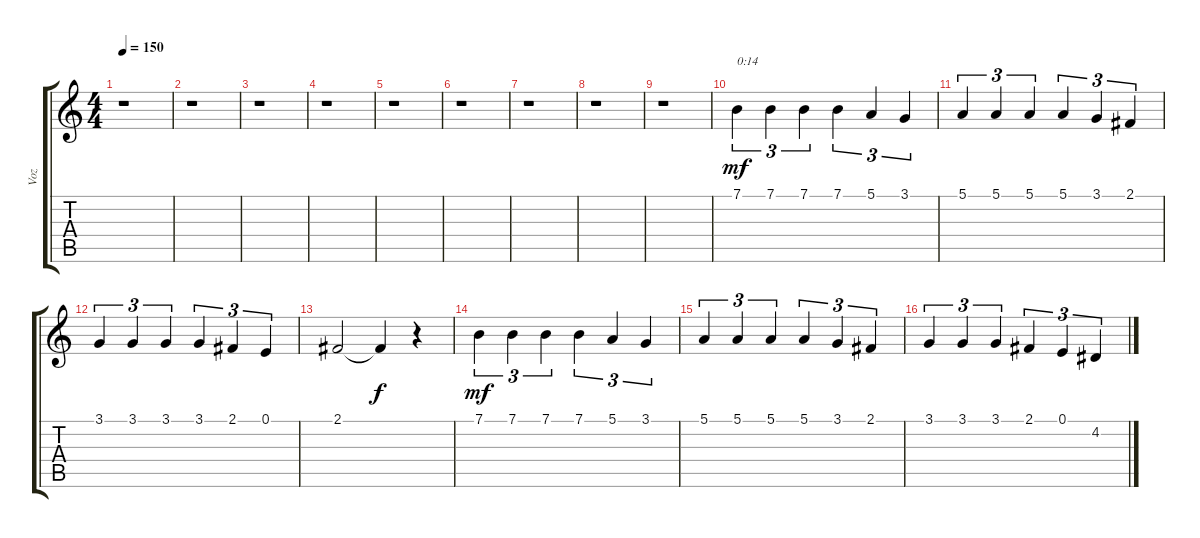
\track ("Voz" "Voz") {instrument choiraahs}
\staff {score tabs}
\tuning (E4 B3 G3 D3 A2 E2) {hide}
\ts (4 4)
\tempo 150
\clef g2
\ks c
r.1{dy mf instrument choiraahs} |
r.1 |
r.1 |
r.1 |
r.1 |
r.1 |
r.1 |
r.1 |
r.1 |
7.1.4{tu (3 2) txt "0:14"} 7.1.4{tu (3 2)} 7.1.4{tu (3 2)} 7.1.4{tu (3 2)} 5.1.4{tu (3 2)} 3.1.4{tu (3 2)} |
5.1.4{tu (3 2)} 5.1.4{tu (3 2)} 5.1.4{tu (3 2)} 5.1.4{tu (3 2)} 3.1.4{tu (3 2)} 2.1.4{tu (3 2)} |
3.1.4{tu (3 2)} 3.1.4{tu (3 2)} 3.1.4{tu (3 2)} 3.1.4{tu (3 2)} 2.1.4{tu (3 2)} 0.1.4{tu (3 2)} |
2.1.2 2.1{t}.4{dy f} r.4 |
7.1.4{tu (3 2) dy mf} 7.1.4{tu (3 2)} 7.1.4{tu (3 2)} 7.1.4{tu (3 2)} 5.1.4{tu (3 2)} 3.1.4{tu (3 2)} |
5.1.4{tu (3 2)} 5.1.4{tu (3 2)} 5.1.4{tu (3 2)} 5.1.4{tu (3 2)} 3.1.4{tu (3 2)} 2.1.4{tu (3 2)} |
3.1.4{tu (3 2)} 3.1.4{tu (3 2)} 3.1.4{tu (3 2)} 2.1.4{tu (3 2)} 0.1.4{tu (3 2)} 4.2.4{tu (3 2)}
